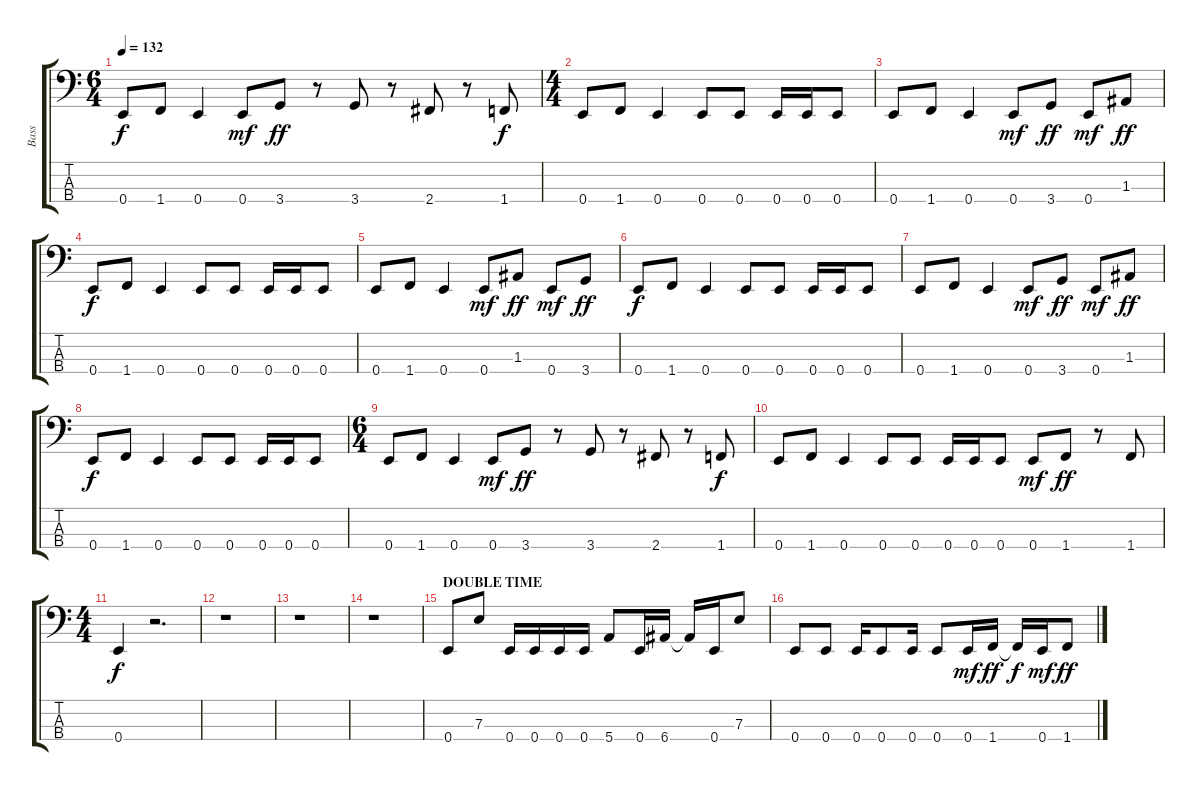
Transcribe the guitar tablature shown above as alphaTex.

\track ("Bass" "Bass") {instrument electricbassfinger}
\staff {score tabs}
\tuning (G2 D2 A1 E1) {hide}
\ts (6 4)
\tempo 132
\clef f4
\ks c
0.4.8{dy f} 1.4.8 0.4.4 0.4.8{dy mf} 3.4.8{dy ff} r.8 3.4.8 r.8 2.4.8 r.8 1.4.8{dy f} |
\ts (4 4)
0.4.8 1.4.8 0.4.4 0.4.8 0.4.8 0.4.16 0.4.16 0.4.8 |
0.4.8 1.4.8 0.4.4 0.4.8{dy mf} 3.4.8{dy ff} 0.4.8{dy mf} 1.3.8{dy ff} |
0.4.8{dy f} 1.4.8 0.4.4 0.4.8 0.4.8 0.4.16 0.4.16 0.4.8 |
0.4.8 1.4.8 0.4.4 0.4.8{dy mf} 1.3.8{dy ff} 0.4.8{dy mf} 3.4.8{dy ff} |
0.4.8{dy f} 1.4.8 0.4.4 0.4.8 0.4.8 0.4.16 0.4.16 0.4.8 |
0.4.8 1.4.8 0.4.4 0.4.8{dy mf} 3.4.8{dy ff} 0.4.8{dy mf} 1.3.8{dy ff} |
0.4.8{dy f} 1.4.8 0.4.4 0.4.8 0.4.8 0.4.16 0.4.16 0.4.8 |
\ts (6 4)
0.4.8 1.4.8 0.4.4 0.4.8{dy mf} 3.4.8{dy ff} r.8 3.4.8 r.8 2.4.8 r.8 1.4.8{dy f} |
0.4.8 1.4.8 0.4.4 0.4.8 0.4.8 0.4.16 0.4.16 0.4.8 0.4.8{dy mf} 1.4.8{dy ff} r.8 1.4.8 |
\ts (4 4)
0.4.4{dy f} r.2{d} |
r.1 |
r.1 |
r.1 |
\section ("" "DOUBLE TIME")
0.4.8 7.3.8 0.4.16 0.4.16 0.4.16 0.4.16 5.4.8 0.4.16 6.4.16 6.4{t}.16 0.4.16 7.3.8 |
0.4.8 0.4.8 0.4.16 0.4.8 0.4.16 0.4.8 0.4.16{dy mf} 1.4.16{dy ff} 1.4{t}.16{dy f} 0.4.16{dy mf} 1.4.8{dy ff}
